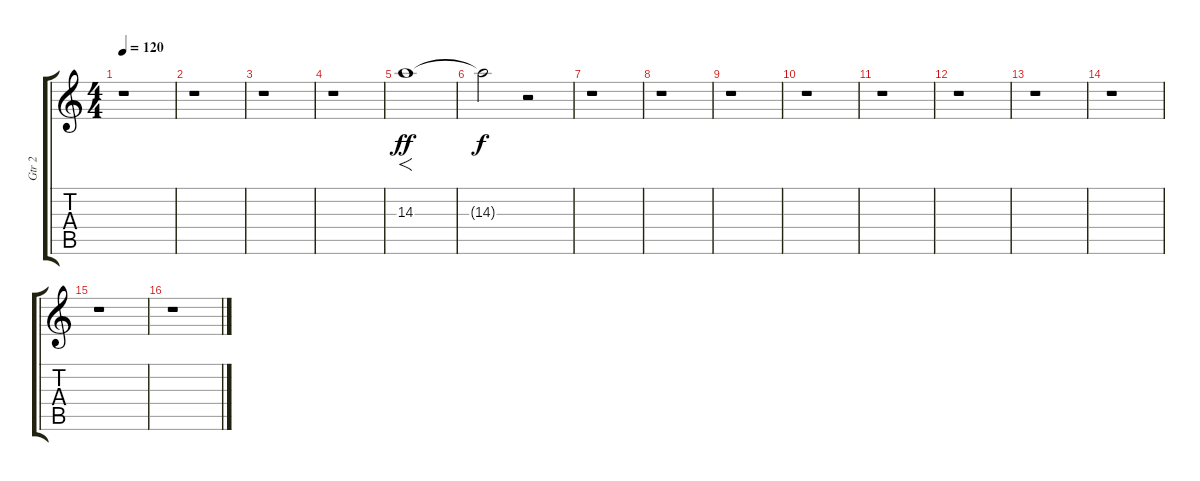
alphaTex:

\track ("Gtr 2" "Gtr 2") {instrument overdrivenguitar}
\staff {score tabs}
\tuning (E4 B3 G3 D3 A2 E2) {hide}
\ts (4 4)
\tempo 120
\clef g2
\ks c
r.1{dy ff instrument overdrivenguitar} |
r.1 |
r.1 |
r.1 |
14.3.1{f} |
14.3{t}.2{dy f} r.2 |
r.1 |
r.1 |
r.1 |
r.1 |
r.1 |
r.1 |
r.1 |
r.1 |
r.1 |
r.1
